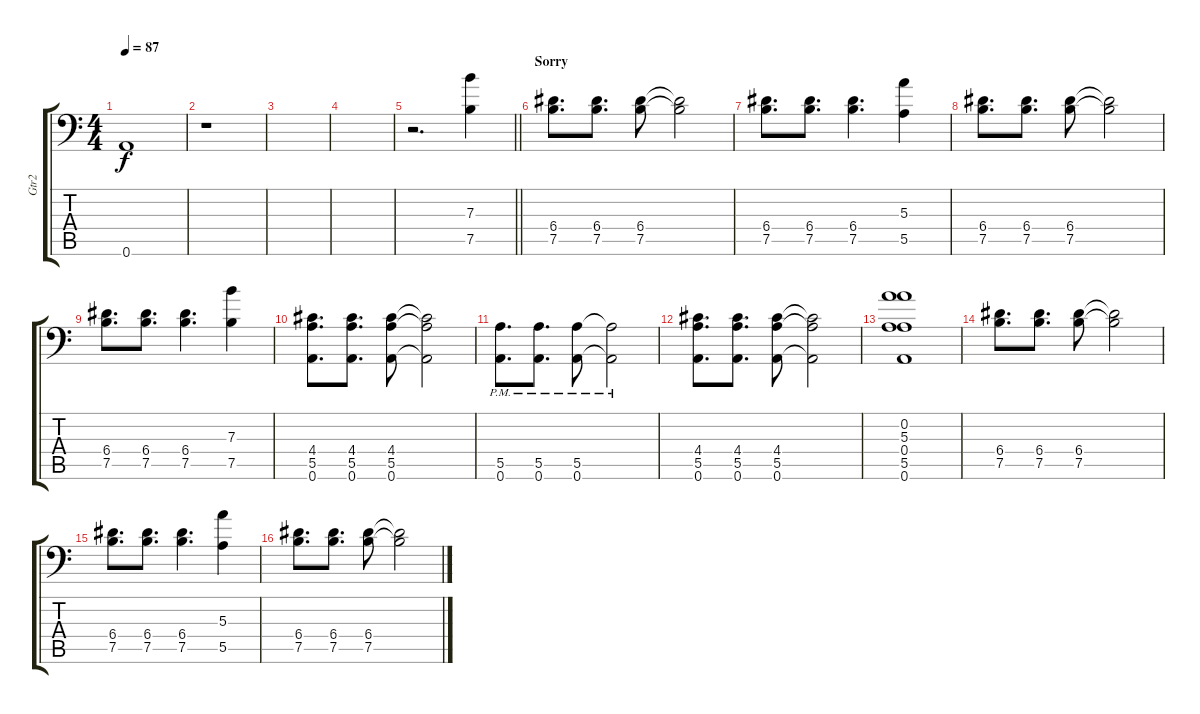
\track ("Gtr2" "Gtr2") {instrument distortionguitar}
\staff {score tabs}
\tuning (Db4 A3 E3 A2 E2 A1) {hide}
\ts (4 4)
\tempo 87
\clef f4
\ks c
0.6{t}.1{dy f} |
r.1 |
|
|
\barLineRight lightlight
r.2{d volume 0} (7.3 7.5).4{volume 13} |
\section ("" "Sorry ")
(6.4 7.5).8{d} (6.4 7.5).8{d} (6.4 7.5).8 (6.4{t} 7.5{t}).2 |
(6.4 7.5).8{d} (6.4 7.5).8{d} (6.4 7.5).4{d} (5.3 5.5).4 |
(6.4 7.5).8{d} (6.4 7.5).8{d} (6.4 7.5).8 (6.4{t} 7.5{t}).2 |
(6.4 7.5).8{d} (6.4 7.5).8{d} (6.4 7.5).4{d} (7.3 7.5).4 |
(4.4 5.5 0.6).8{d} (4.4 5.5 0.6).8{d} (4.4 5.5 0.6).8 (4.4{t} 5.5{t} 0.6{t}).2 |
(5.5{pm} 0.6{pm}).8{d} (5.5{pm} 0.6{pm}).8{d} (5.5{pm} 0.6{pm}).8 (5.5{pm t} 0.6{pm t}).2 |
(4.4 5.5 0.6).8{d} (4.4 5.5 0.6).8{d} (4.4 5.5 0.6).8 (4.4{t} 5.5{t} 0.6{t}).2 |
(0.2 5.3 0.4 5.5 0.6).1 |
(6.4 7.5).8{d} (6.4 7.5).8{d} (6.4 7.5).8 (6.4{t} 7.5{t}).2 |
(6.4 7.5).8{d} (6.4 7.5).8{d} (6.4 7.5).4{d} (5.3 5.5).4 |
(6.4 7.5).8{d} (6.4 7.5).8{d} (6.4 7.5).8 (6.4{t} 7.5{t}).2
